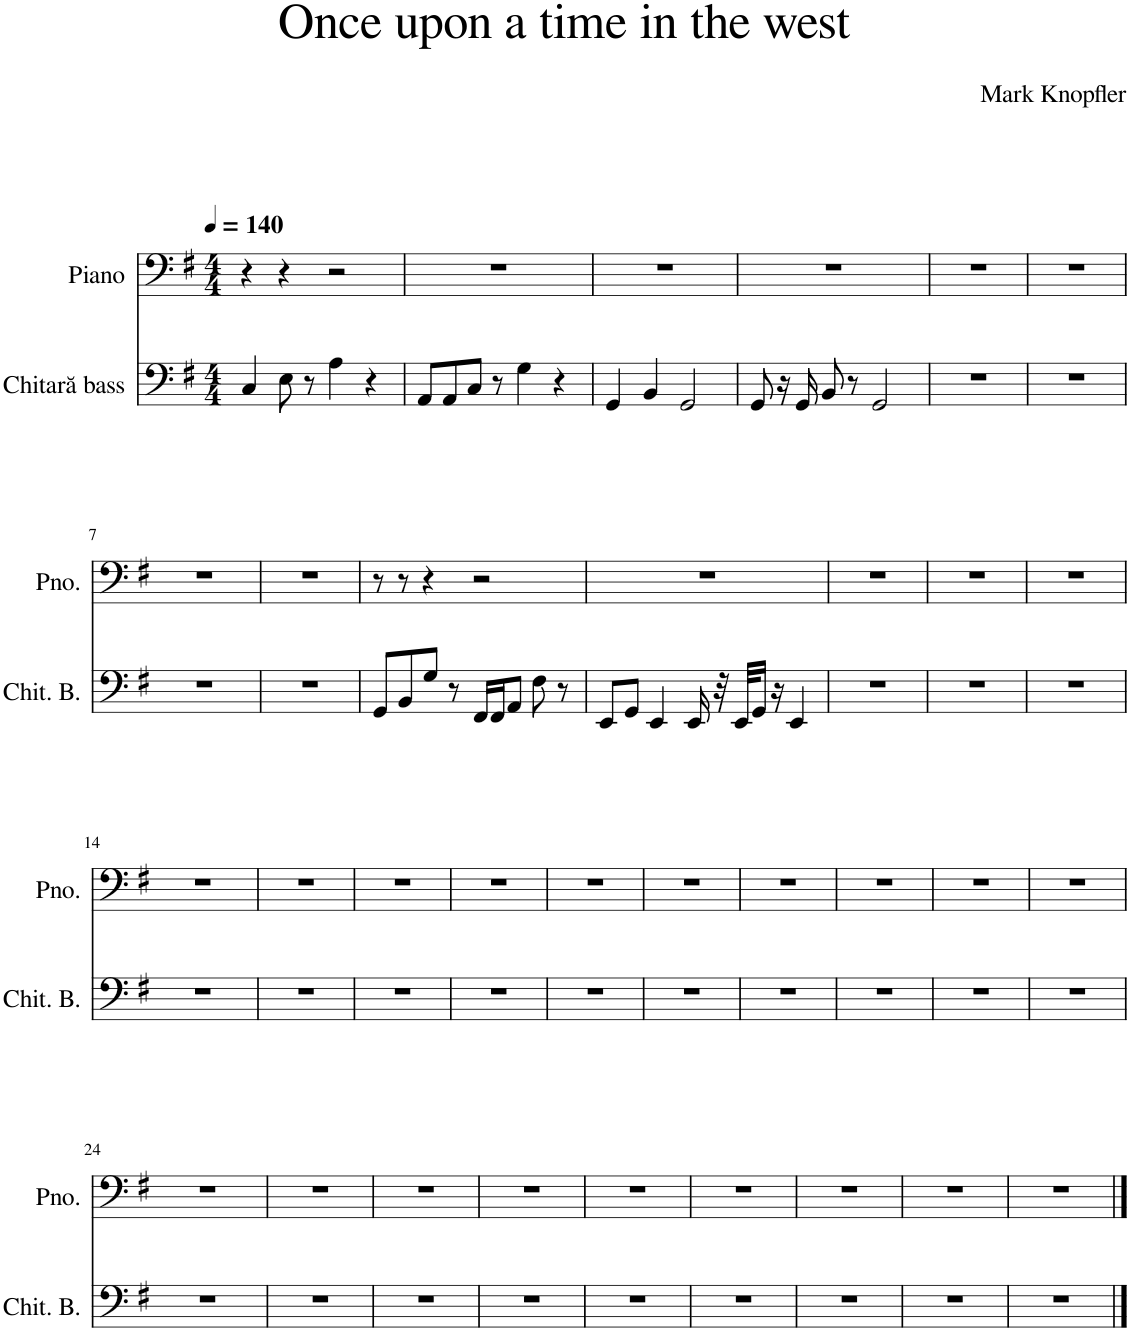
**kern	**kern
*part2	*part1
*staff2	*staff1
*I"Chitară bass	*I"Piano
*I'Chit. B.	*I'Pno.
*clefF4	*clefF4
*Trd7c12	*
*k[f#]	*k[f#]
*M4/4	*M4/4
*MM140	*MM140
=1	=1
4C/	4r
8E\	4r
8r	.
4A\	2r
4r	.
=2	=2
8AA/L	1r
8AA/	.
8C/J	.
8r	.
4G\	.
4r	.
=3	=3
4GG/	1r
4BB/	.
2GG/	.
=4	=4
8GG/	1r
16r	.
16GG/	.
8BB/	.
8r	.
2GG/	.
=5	=5
1r	1r
=6	=6
1r	1r
!!LO:LB:g=z
=7	=7
1r	1r
=8	=8
1r	1r
=9	=9
8GG/L	8r
8BB/	8r
8G/J	4r
8r	.
16FF#/LL	2r
16FF#/J	.
8AA/J	.
8F#\	.
8r	.
=10	=10
8EE/L	1r
8GG/J	.
4EE/	.
16EE/	.
32r	.
32EE/KLL	.
16GG/JJ	.
16r	.
4EE/	.
=11	=11
1r	1r
=12	=12
1r	1r
=13	=13
1r	1r
!!LO:LB:g=z
=14	=14
1r	1r
=15	=15
1r	1r
=16	=16
1r	1r
=17	=17
1r	1r
=18	=18
1r	1r
=19	=19
1r	1r
=20	=20
1r	1r
=21	=21
1r	1r
=22	=22
1r	1r
=23	=23
1r	1r
!!LO:LB:g=z
=24	=24
1r	1r
=25	=25
1r	1r
=26	=26
1r	1r
=27	=27
1r	1r
=28	=28
1r	1r
=29	=29
1r	1r
=30	=30
1r	1r
=31	=31
1r	1r
=32	=32
1r	1r
==	==
*-	*-
